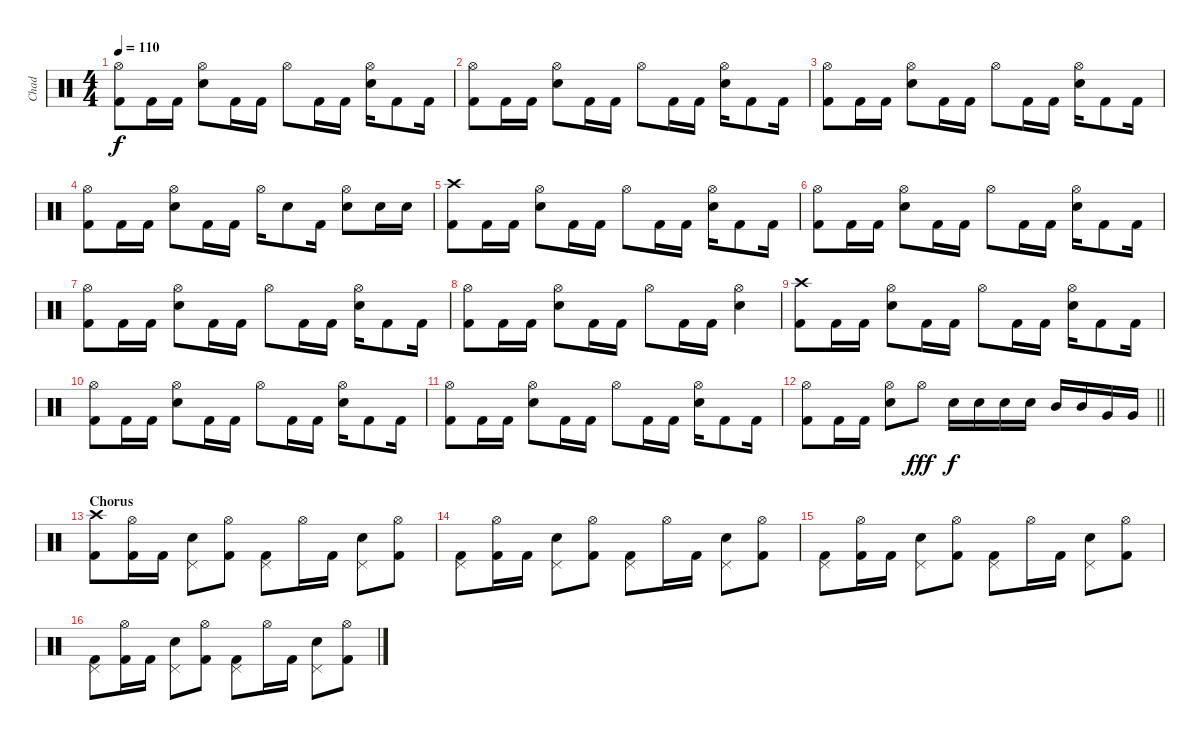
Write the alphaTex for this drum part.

\track ("Chad" "Chad") {instrument percussion}
\staff {score}
\articulation defaults
\ts (4 4)
\tempo 110
\clef neutral
\ks c
("Hi-Hat (open)" "Kick (hit) 2").8{dy f} "Kick (hit) 2".16 "Kick (hit) 2".16 ("Hi-Hat (open)" "Electric Snare (hit)").8 "Kick (hit) 2".16 "Kick (hit) 2".16 "Hi-Hat (open)".8 "Kick (hit) 2".16 "Kick (hit) 2".16 ("Hi-Hat (open)" "Electric Snare (hit)").16 "Kick (hit) 2".8 "Kick (hit) 2".16 |
("Hi-Hat (open)" "Kick (hit) 2").8 "Kick (hit) 2".16 "Kick (hit) 2".16 ("Hi-Hat (open)" "Electric Snare (hit)").8 "Kick (hit) 2".16 "Kick (hit) 2".16 "Hi-Hat (open)".8 "Kick (hit) 2".16 "Kick (hit) 2".16 ("Hi-Hat (open)" "Electric Snare (hit)").16 "Kick (hit) 2".8 "Kick (hit) 2".16 |
("Hi-Hat (open)" "Kick (hit) 2").8 "Kick (hit) 2".16 "Kick (hit) 2".16 ("Hi-Hat (open)" "Electric Snare (hit)").8 "Kick (hit) 2".16 "Kick (hit) 2".16 "Hi-Hat (open)".8 "Kick (hit) 2".16 "Kick (hit) 2".16 ("Hi-Hat (open)" "Electric Snare (hit)").16 "Kick (hit) 2".8 "Kick (hit) 2".16 |
("Hi-Hat (open)" "Kick (hit) 2").8 "Kick (hit) 2".16 "Kick (hit) 2".16 ("Hi-Hat (open)" "Electric Snare (hit)").8 "Kick (hit) 2".16 "Kick (hit) 2".16 "Hi-Hat (open)".16 "Electric Snare (hit)".8 "Kick (hit) 2".16 ("Hi-Hat (open)" "Electric Snare (hit)").8 "Electric Snare (hit)".16 "Electric Snare (hit)".16 |
("Crash high (hit)" "Kick (hit) 2").8 "Kick (hit) 2".16 "Kick (hit) 2".16 ("Hi-Hat (open)" "Electric Snare (hit)").8 "Kick (hit) 2".16 "Kick (hit) 2".16 "Hi-Hat (open)".8 "Kick (hit) 2".16 "Kick (hit) 2".16 ("Hi-Hat (open)" "Electric Snare (hit)").16 "Kick (hit) 2".8 "Kick (hit) 2".16 |
("Hi-Hat (open)" "Kick (hit) 2").8 "Kick (hit) 2".16 "Kick (hit) 2".16 ("Hi-Hat (open)" "Electric Snare (hit)").8 "Kick (hit) 2".16 "Kick (hit) 2".16 "Hi-Hat (open)".8 "Kick (hit) 2".16 "Kick (hit) 2".16 ("Hi-Hat (open)" "Electric Snare (hit)").16 "Kick (hit) 2".8 "Kick (hit) 2".16 |
("Hi-Hat (open)" "Kick (hit) 2").8 "Kick (hit) 2".16 "Kick (hit) 2".16 ("Hi-Hat (open)" "Electric Snare (hit)").8 "Kick (hit) 2".16 "Kick (hit) 2".16 "Hi-Hat (open)".8 "Kick (hit) 2".16 "Kick (hit) 2".16 ("Hi-Hat (open)" "Electric Snare (hit)").16 "Kick (hit) 2".8 "Kick (hit) 2".16 |
("Hi-Hat (open)" "Kick (hit) 2").8 "Kick (hit) 2".16 "Kick (hit) 2".16 ("Hi-Hat (open)" "Electric Snare (hit)").8 "Kick (hit) 2".16 "Kick (hit) 2".16 "Hi-Hat (open)".8 "Kick (hit) 2".16 "Kick (hit) 2".16 ("Hi-Hat (open)" "Electric Snare (hit)").4 |
("Crash high (hit)" "Kick (hit) 2").8 "Kick (hit) 2".16 "Kick (hit) 2".16 ("Hi-Hat (open)" "Electric Snare (hit)").8 "Kick (hit) 2".16 "Kick (hit) 2".16 "Hi-Hat (open)".8 "Kick (hit) 2".16 "Kick (hit) 2".16 ("Hi-Hat (open)" "Electric Snare (hit)").16 "Kick (hit) 2".8 "Kick (hit) 2".16 |
("Hi-Hat (open)" "Kick (hit) 2").8 "Kick (hit) 2".16 "Kick (hit) 2".16 ("Hi-Hat (open)" "Electric Snare (hit)").8 "Kick (hit) 2".16 "Kick (hit) 2".16 "Hi-Hat (open)".8 "Kick (hit) 2".16 "Kick (hit) 2".16 ("Hi-Hat (open)" "Electric Snare (hit)").16 "Kick (hit) 2".8 "Kick (hit) 2".16 |
("Hi-Hat (open)" "Kick (hit) 2").8 "Kick (hit) 2".16 "Kick (hit) 2".16 ("Hi-Hat (open)" "Electric Snare (hit)").8 "Kick (hit) 2".16 "Kick (hit) 2".16 "Hi-Hat (open)".8 "Kick (hit) 2".16 "Kick (hit) 2".16 ("Hi-Hat (open)" "Electric Snare (hit)").16 "Kick (hit) 2".8 "Kick (hit) 2".16 |
\barLineRight lightlight
("Hi-Hat (open)" "Kick (hit) 2").8 "Kick (hit) 2".16 "Kick (hit) 2".16 ("Hi-Hat (open)" "Electric Snare (hit)").8 "Hi-Hat (open)".8{dy fff} "Electric Snare (hit)".16{dy f} "Electric Snare (hit)".16 "Electric Snare (hit)".16 "Electric Snare (hit)".16 "Mid Tom (hit)".16 "Mid Tom (hit)".16 "Very Low Tom (hit)".16 "Very Low Tom (hit)".16 |
\section ("" "Chorus")
("Crash high (hit)" "Kick (hit) 2").8 ("Hi-Hat (open)" "Kick (hit) 2").16 "Kick (hit) 2".16 ("Pedal Hi-Hat (hit)" "Electric Snare (hit)").8 ("Hi-Hat (open)" "Kick (hit) 2").8 ("Pedal Hi-Hat (hit)" "Kick (hit) 2").8 "Hi-Hat (open)".16 "Kick (hit) 2".16 ("Pedal Hi-Hat (hit)" "Electric Snare (hit)").8 ("Hi-Hat (open)" "Kick (hit) 2").8 |
("Pedal Hi-Hat (hit)" "Kick (hit) 2").8 ("Hi-Hat (open)" "Kick (hit) 2").16 "Kick (hit) 2".16 ("Pedal Hi-Hat (hit)" "Electric Snare (hit)").8 ("Hi-Hat (open)" "Kick (hit) 2").8 ("Pedal Hi-Hat (hit)" "Kick (hit) 2").8 "Hi-Hat (open)".16 "Kick (hit) 2".16 ("Pedal Hi-Hat (hit)" "Electric Snare (hit)").8 ("Hi-Hat (open)" "Kick (hit) 2").8 |
("Pedal Hi-Hat (hit)" "Kick (hit) 2").8 ("Hi-Hat (open)" "Kick (hit) 2").16 "Kick (hit) 2".16 ("Pedal Hi-Hat (hit)" "Electric Snare (hit)").8 ("Hi-Hat (open)" "Kick (hit) 2").8 ("Pedal Hi-Hat (hit)" "Kick (hit) 2").8 "Hi-Hat (open)".16 "Kick (hit) 2".16 ("Pedal Hi-Hat (hit)" "Electric Snare (hit)").8 ("Hi-Hat (open)" "Kick (hit) 2").8 |
("Pedal Hi-Hat (hit)" "Kick (hit) 2").8 ("Hi-Hat (open)" "Kick (hit) 2").16 "Kick (hit) 2".16 ("Pedal Hi-Hat (hit)" "Electric Snare (hit)").8 ("Hi-Hat (open)" "Kick (hit) 2").8 ("Pedal Hi-Hat (hit)" "Kick (hit) 2").8 "Hi-Hat (open)".16 "Kick (hit) 2".16 ("Pedal Hi-Hat (hit)" "Electric Snare (hit)").8 ("Hi-Hat (open)" "Kick (hit) 2").8
